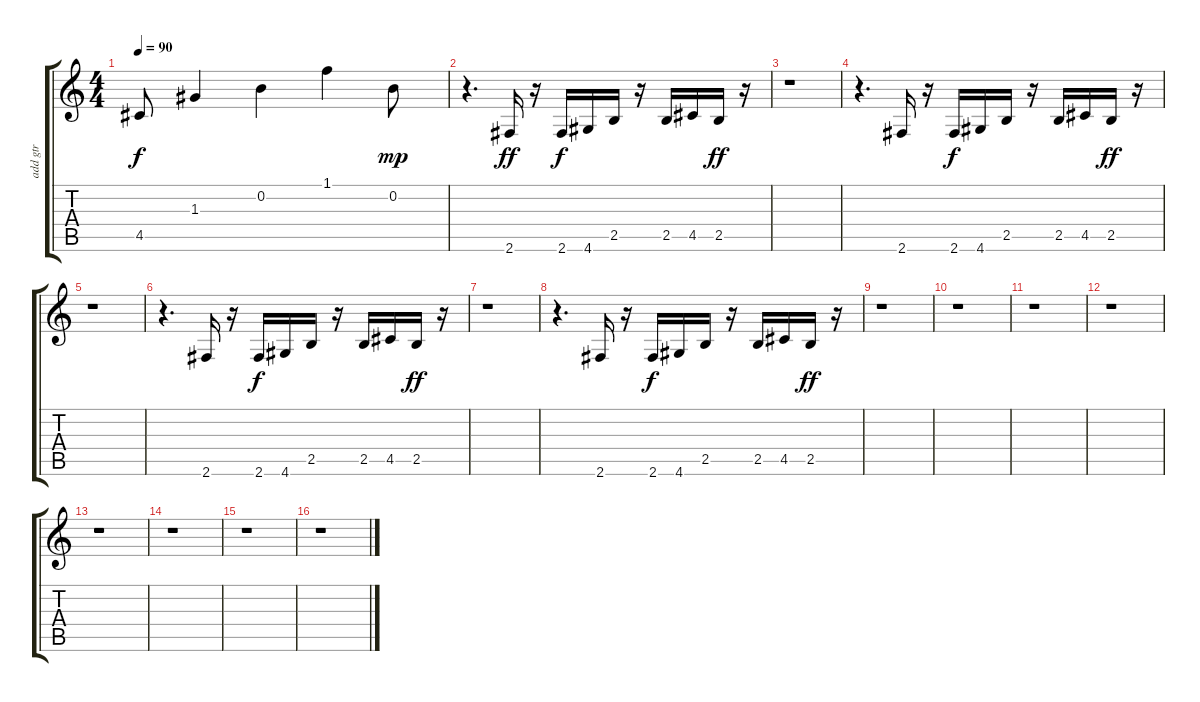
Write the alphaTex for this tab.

\track ("add gtr" "add gtr") {instrument acousticguitarsteel}
\staff {score tabs}
\tuning (E4 B3 G3 D3 A2 E2) {hide}
\ts (4 4)
\tempo 90
\clef g2
\ks c
4.5.8{dy f} 1.3.4 0.2.4 1.1.4 0.2.8{dy mp} |
r.4{d} 2.6.16{dy ff} r.16 2.6.16{dy f} 4.6.16 2.5.16 r.16 2.5.16 4.5.16 2.5.16{dy ff} r.16 |
r.1 |
r.4{d} 2.6.16 r.16 2.6.16{dy f} 4.6.16 2.5.16 r.16 2.5.16 4.5.16 2.5.16{dy ff} r.16 |
r.1 |
r.4{d} 2.6.16 r.16 2.6.16{dy f} 4.6.16 2.5.16 r.16 2.5.16 4.5.16 2.5.16{dy ff} r.16 |
r.1 |
r.4{d} 2.6.16 r.16 2.6.16{dy f} 4.6.16 2.5.16 r.16 2.5.16 4.5.16 2.5.16{dy ff} r.16 |
r.1 |
r.1 |
r.1 |
r.1 |
r.1 |
r.1 |
r.1 |
r.1
